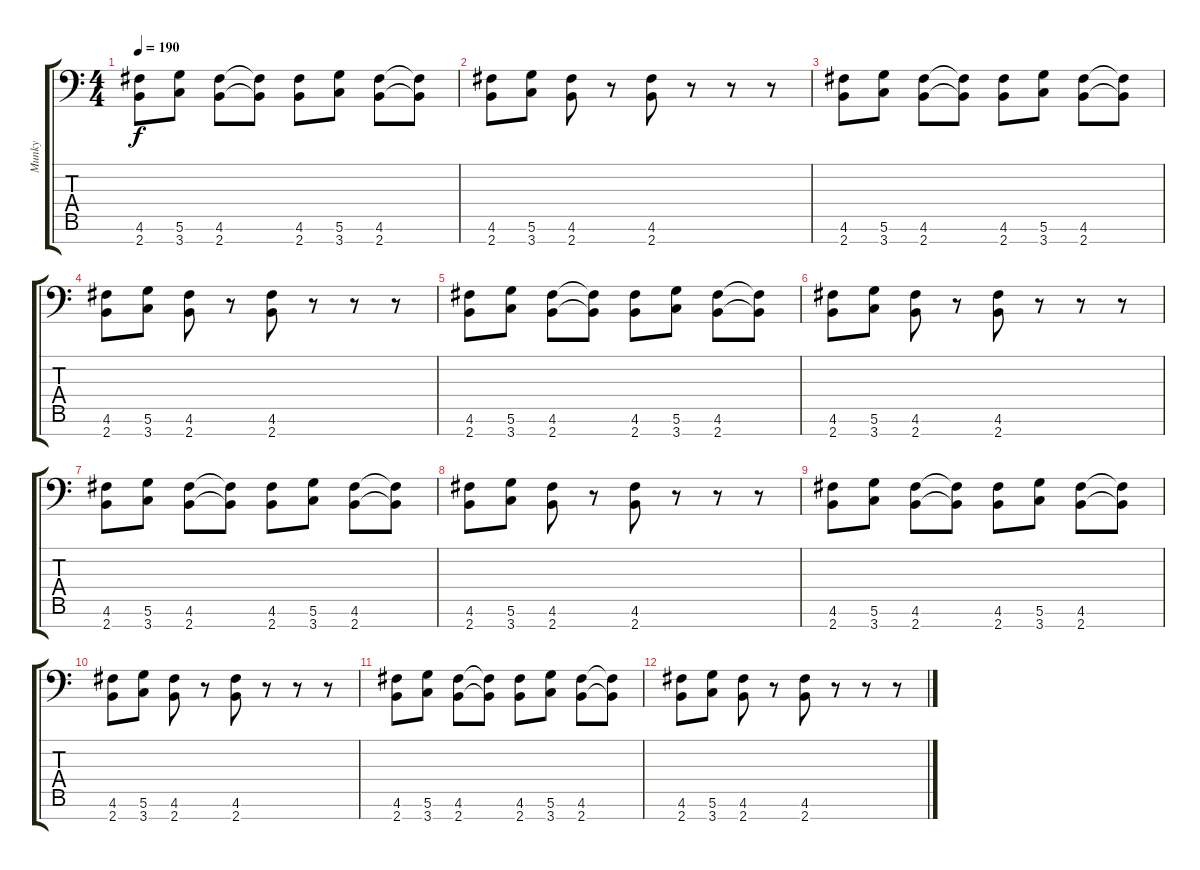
\track ("Munky" "Munky") {instrument distortionguitar}
\staff {score tabs}
\tuning (D4 A3 F3 C3 G2 D2 A1) {hide}
\ts (4 4)
\tempo 190
\clef f4
\ks c
(4.6 2.7).8{dy f} (5.6 3.7).8 (4.6 2.7).8 (4.6{t} 2.7{t}).8 (4.6 2.7).8 (5.6 3.7).8 (4.6 2.7).8 (4.6{t} 2.7{t}).8 |
(4.6 2.7).8 (5.6 3.7).8 (4.6 2.7).8 r.8 (4.6 2.7).8 r.8 r.8 r.8 |
(4.6 2.7).8 (5.6 3.7).8 (4.6 2.7).8 (4.6{t} 2.7{t}).8 (4.6 2.7).8 (5.6 3.7).8 (4.6 2.7).8 (4.6{t} 2.7{t}).8 |
(4.6 2.7).8 (5.6 3.7).8 (4.6 2.7).8 r.8 (4.6 2.7).8 r.8 r.8 r.8 |
(4.6 2.7).8 (5.6 3.7).8 (4.6 2.7).8 (4.6{t} 2.7{t}).8 (4.6 2.7).8 (5.6 3.7).8 (4.6 2.7).8 (4.6{t} 2.7{t}).8 |
(4.6 2.7).8 (5.6 3.7).8 (4.6 2.7).8 r.8 (4.6 2.7).8 r.8 r.8 r.8 |
(4.6 2.7).8 (5.6 3.7).8 (4.6 2.7).8 (4.6{t} 2.7{t}).8 (4.6 2.7).8 (5.6 3.7).8 (4.6 2.7).8 (4.6{t} 2.7{t}).8 |
(4.6 2.7).8 (5.6 3.7).8 (4.6 2.7).8 r.8 (4.6 2.7).8 r.8 r.8 r.8 |
(4.6 2.7).8 (5.6 3.7).8 (4.6 2.7).8 (4.6{t} 2.7{t}).8 (4.6 2.7).8 (5.6 3.7).8 (4.6 2.7).8 (4.6{t} 2.7{t}).8 |
(4.6 2.7).8 (5.6 3.7).8 (4.6 2.7).8 r.8 (4.6 2.7).8 r.8 r.8 r.8 |
(4.6 2.7).8 (5.6 3.7).8 (4.6 2.7).8 (4.6{t} 2.7{t}).8 (4.6 2.7).8 (5.6 3.7).8 (4.6 2.7).8 (4.6{t} 2.7{t}).8 |
(4.6 2.7).8 (5.6 3.7).8 (4.6 2.7).8 r.8 (4.6 2.7).8 r.8 r.8 r.8
